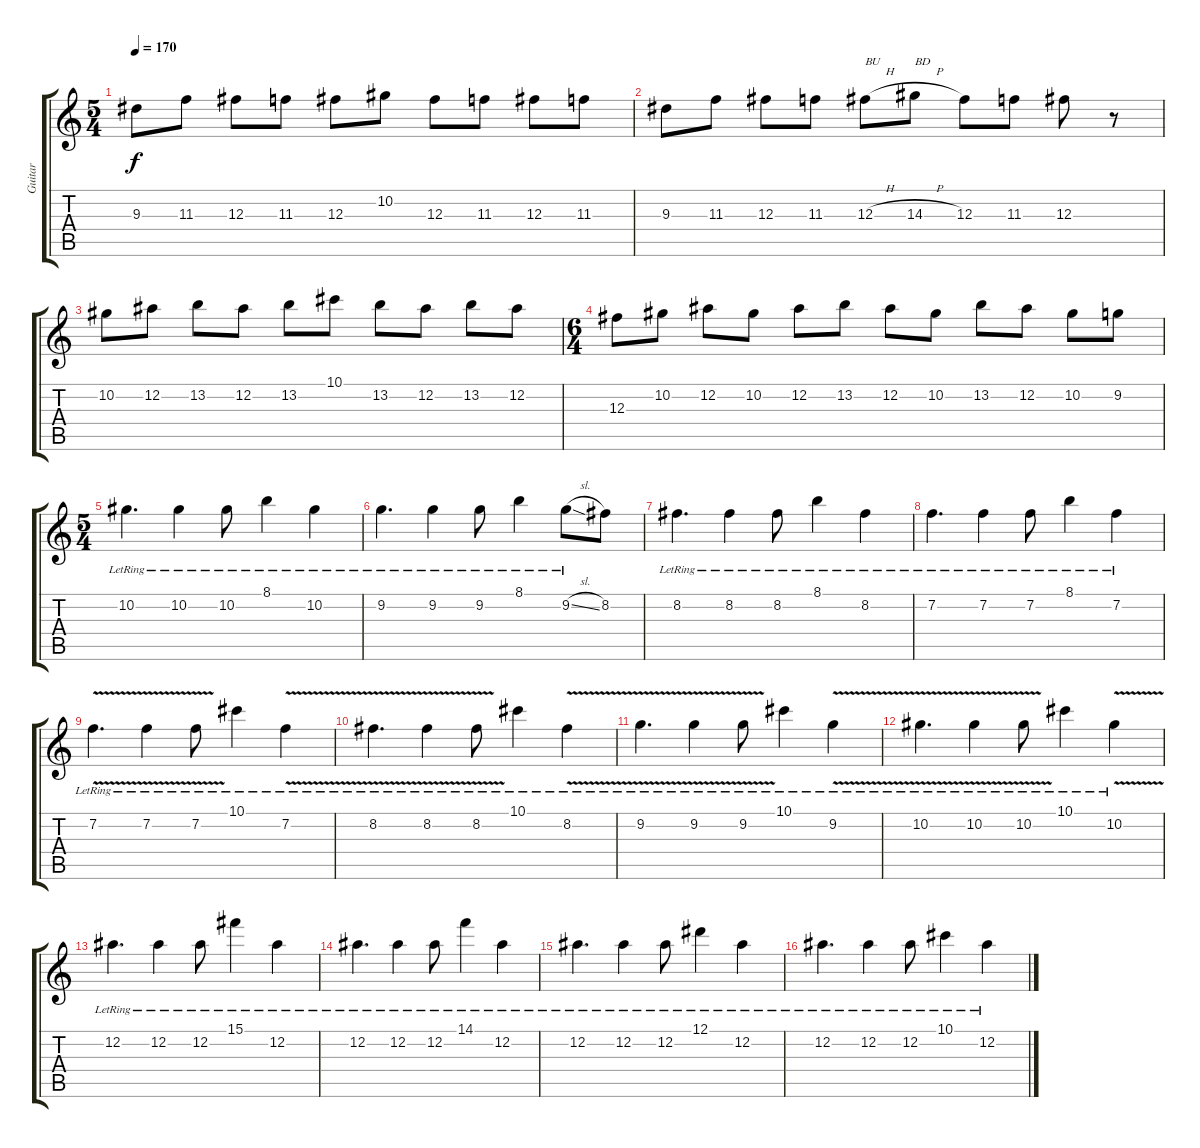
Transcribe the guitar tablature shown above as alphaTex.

\track ("Guitar" "Guitar") {instrument distortionguitar}
\staff {score tabs}
\tuning (Eb4 Bb3 Gb3 Db3 Ab2 Eb2) {hide}
\ts (5 4)
\tempo 170
\clef g2
\ks c
9.3.8{dy f} 11.3.8 12.3.8 11.3.8 12.3.8 10.2.8 12.3.8 11.3.8 12.3.8 11.3.8 |
9.3.8 11.3.8 12.3.8 11.3.8 12.3{h}.8{txt "BU"} 14.3{h}.8{txt "BD"} 12.3.8 11.3.8 12.3.8 r.8 |
10.2.8 12.2.8 13.2.8 12.2.8 13.2.8 10.1.8 13.2.8 12.2.8 13.2.8 12.2.8 |
\ts (6 4)
12.3.8 10.2.8 12.2.8 10.2.8 12.2.8 13.2.8 12.2.8 10.2.8 13.2.8 12.2.8 10.2.8 9.2.8 |
\ts (5 4)
10.2{lr}.4{d} 10.2{lr}.4 10.2{lr}.8 8.1{lr}.4 10.2{lr}.4 |
9.2{lr}.4{d} 9.2{lr}.4 9.2{lr}.8 8.1{lr}.4 9.2{sl lr}.8 8.2.8 |
8.2{lr}.4{d} 8.2{lr}.4 8.2{lr}.8 8.1{lr}.4 8.2{lr}.4 |
7.2{lr}.4{d} 7.2{lr}.4 7.2{lr}.8 8.1{lr}.4 7.2{lr}.4 |
7.2{v lr}.4{d} 7.2{v lr}.4 7.2{v lr}.8 10.1{lr}.4 7.2{v lr}.4 |
8.2{v lr}.4{d} 8.2{v lr}.4 8.2{v lr}.8 10.1{lr}.4 8.2{v lr}.4 |
9.2{v lr}.4{d} 9.2{v lr}.4 9.2{v lr}.8 10.1{lr}.4 9.2{v lr}.4 |
10.2{v lr}.4{d} 10.2{v lr}.4 10.2{v lr}.8 10.1{lr}.4 10.2{v lr}.4 |
12.2{lr}.4{d} 12.2{lr}.4 12.2{lr}.8 15.1{lr}.4 12.2{lr}.4 |
12.2{lr}.4{d} 12.2{lr}.4 12.2{lr}.8 14.1{lr}.4 12.2{lr}.4 |
12.2{lr}.4{d} 12.2{lr}.4 12.2{lr}.8 12.1{lr}.4 12.2{lr}.4 |
12.2{lr}.4{d} 12.2{lr}.4 12.2{lr}.8 10.1{lr}.4 12.2{lr}.4
